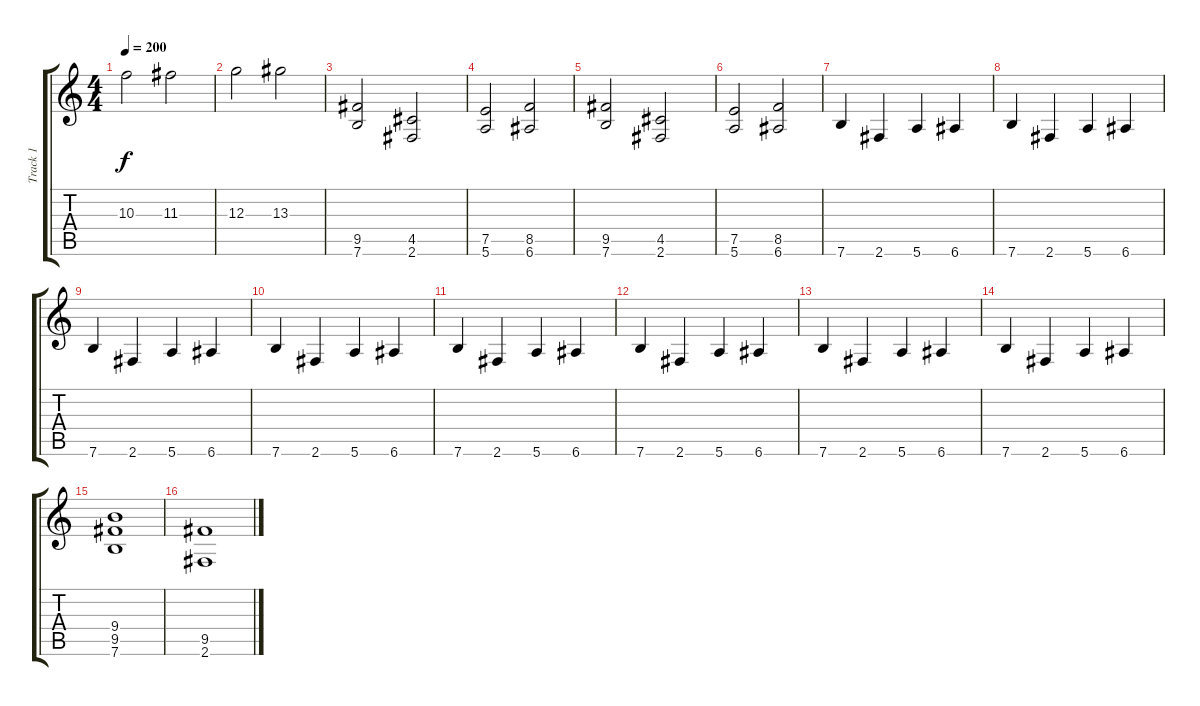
\track ("Track 1" "Track 1") {instrument distortionguitar}
\staff {score tabs}
\tuning (E4 B3 G3 D3 A2 E2) {hide}
\ts (4 4)
\tempo 200
\clef g2
\ks c
10.3.2{dy f} 11.3.2 |
12.3.2 13.3.2 |
(9.5 7.6).2 (4.5 2.6).2 |
(7.5 5.6).2 (8.5 6.6).2 |
(9.5 7.6).2 (4.5 2.6).2 |
(7.5 5.6).2 (8.5 6.6).2 |
7.6.4 2.6.4 5.6.4 6.6.4 |
7.6.4 2.6.4 5.6.4 6.6.4 |
7.6.4 2.6.4 5.6.4 6.6.4 |
7.6.4 2.6.4 5.6.4 6.6.4 |
7.6.4 2.6.4 5.6.4 6.6.4 |
7.6.4 2.6.4 5.6.4 6.6.4 |
7.6.4 2.6.4 5.6.4 6.6.4 |
7.6.4 2.6.4 5.6.4 6.6.4 |
(9.4 9.5 7.6).1 |
(9.5 2.6).1
